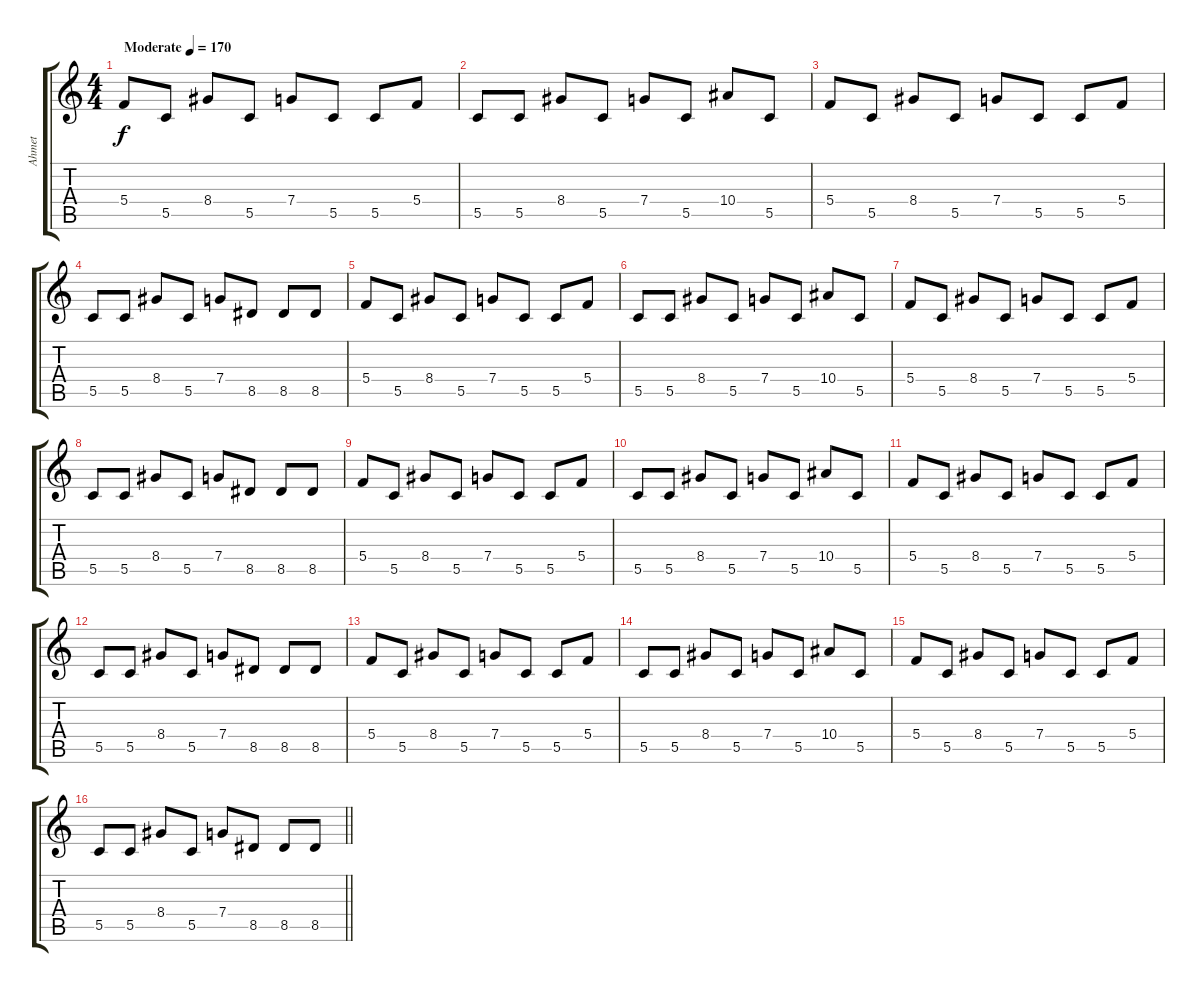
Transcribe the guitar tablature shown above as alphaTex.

\track ("Ahmet" "Ahmet") {instrument distortionguitar}
\staff {score tabs}
\tuning (D4 A3 F3 C3 G2 D2) {hide}
\ts (4 4)
\section ("" "")
\tempo (170 "Moderate")
\clef g2
\ks c
5.4.8{dy f instrument distortionguitar} 5.5.8 8.4.8 5.5.8 7.4.8 5.5.8 5.5.8 5.4.8 |
5.5.8 5.5.8 8.4.8 5.5.8 7.4.8 5.5.8 10.4.8 5.5.8 |
5.4.8 5.5.8 8.4.8 5.5.8 7.4.8 5.5.8 5.5.8 5.4.8 |
5.5.8 5.5.8 8.4.8 5.5.8 7.4.8 8.5.8 8.5.8 8.5.8 |
5.4.8 5.5.8 8.4.8 5.5.8 7.4.8 5.5.8 5.5.8 5.4.8 |
5.5.8 5.5.8 8.4.8 5.5.8 7.4.8 5.5.8 10.4.8 5.5.8 |
5.4.8 5.5.8 8.4.8 5.5.8 7.4.8 5.5.8 5.5.8 5.4.8 |
5.5.8 5.5.8 8.4.8 5.5.8 7.4.8 8.5.8 8.5.8 8.5.8 |
5.4.8 5.5.8 8.4.8 5.5.8 7.4.8 5.5.8 5.5.8 5.4.8 |
5.5.8 5.5.8 8.4.8 5.5.8 7.4.8 5.5.8 10.4.8 5.5.8 |
5.4.8 5.5.8 8.4.8 5.5.8 7.4.8 5.5.8 5.5.8 5.4.8 |
5.5.8 5.5.8 8.4.8 5.5.8 7.4.8 8.5.8 8.5.8 8.5.8 |
5.4.8 5.5.8 8.4.8 5.5.8 7.4.8 5.5.8 5.5.8 5.4.8 |
5.5.8 5.5.8 8.4.8 5.5.8 7.4.8 5.5.8 10.4.8 5.5.8 |
5.4.8 5.5.8 8.4.8 5.5.8 7.4.8 5.5.8 5.5.8 5.4.8 |
\barLineRight lightlight
5.5.8 5.5.8 8.4.8 5.5.8 7.4.8 8.5.8 8.5.8 8.5.8
